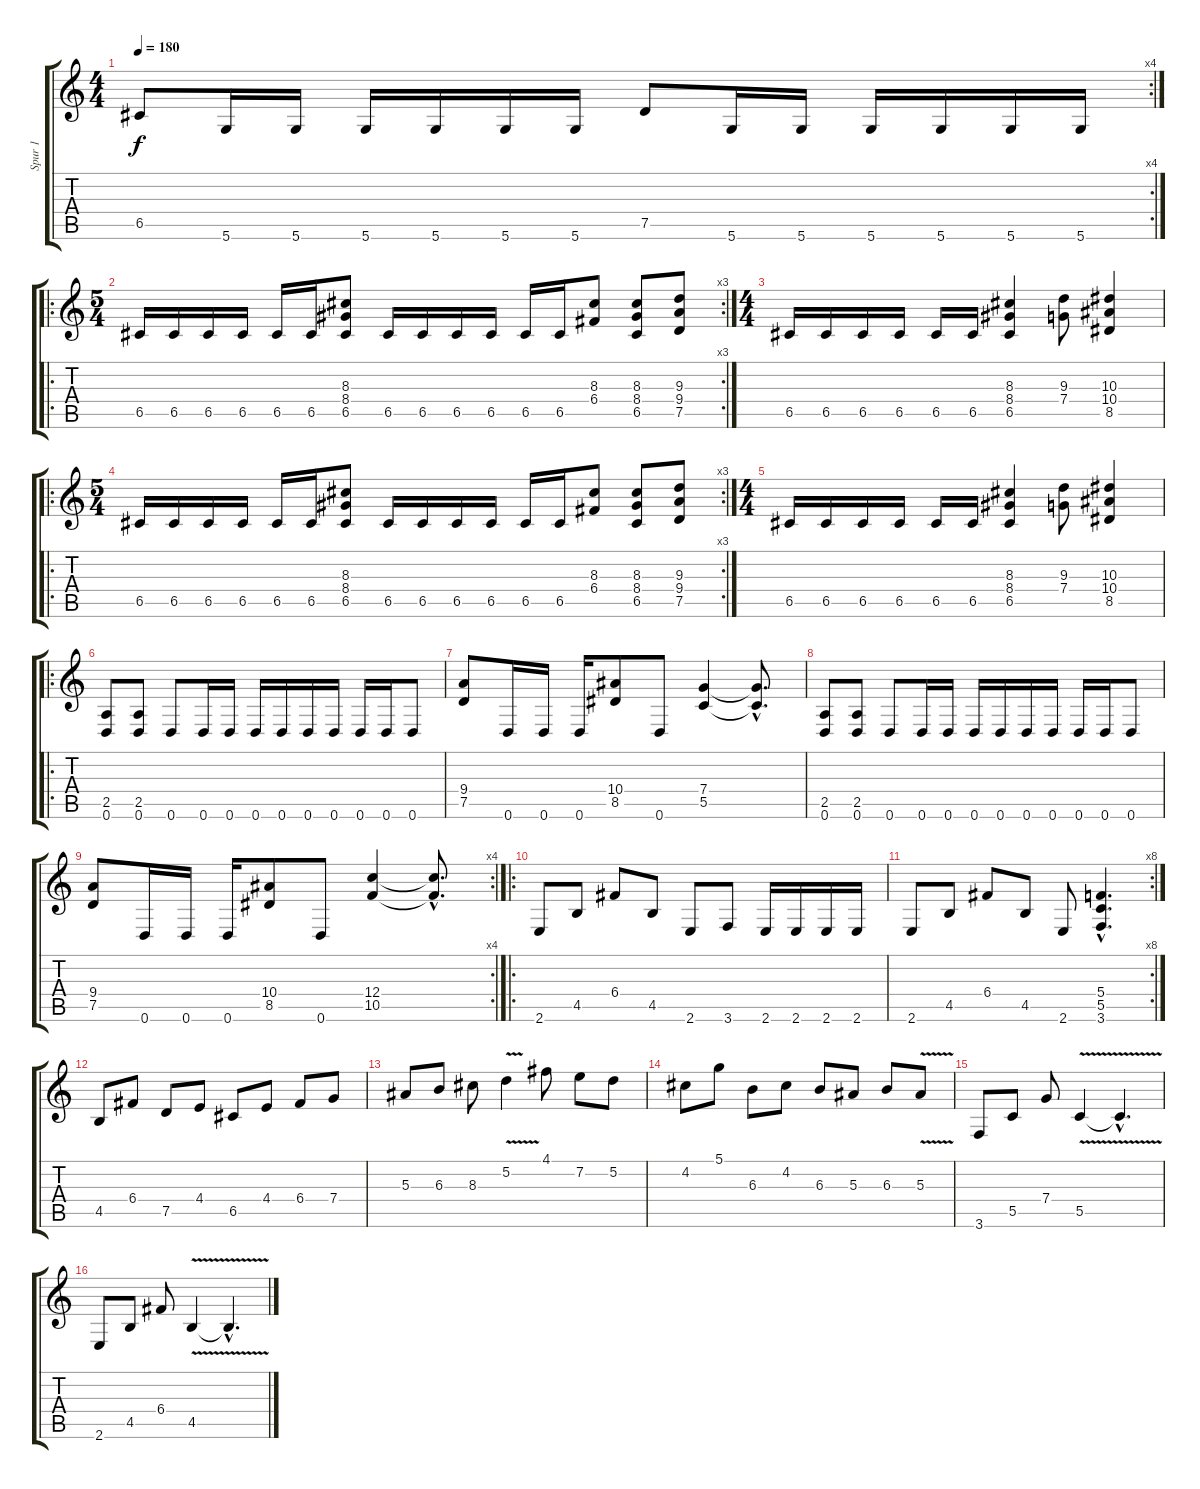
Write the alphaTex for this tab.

\track ("Spur 1" "Spur 1") {instrument distortionguitar}
\staff {score tabs}
\tuning (D4 A3 F3 C3 G2 D2) {hide}
\rc 4
\ts (4 4)
\tempo 180
\clef g2
\ks c
6.5.8{dy f} 5.6.16 5.6.16 5.6.16 5.6.16 5.6.16 5.6.16 7.5.8 5.6.16 5.6.16 5.6.16 5.6.16 5.6.16 5.6.16 |
\ro
\rc 3
\ts (5 4)
6.5.16 6.5.16 6.5.16 6.5.16 6.5.16 6.5.16 (8.3 8.4 6.5).8 6.5.16 6.5.16 6.5.16 6.5.16 6.5.16 6.5.16 (8.3 6.4).8 (8.3 8.4 6.5).8 (9.3 9.4 7.5).8 |
\ts (4 4)
6.5.16 6.5.16 6.5.16 6.5.16 6.5.16 6.5.16 (8.3 8.4 6.5).4 (9.3 7.4).8 (10.3 10.4 8.5).4 |
\ro
\rc 3
\ts (5 4)
6.5.16 6.5.16 6.5.16 6.5.16 6.5.16 6.5.16 (8.3 8.4 6.5).8 6.5.16 6.5.16 6.5.16 6.5.16 6.5.16 6.5.16 (8.3 6.4).8 (8.3 8.4 6.5).8 (9.3 9.4 7.5).8 |
\ts (4 4)
6.5.16 6.5.16 6.5.16 6.5.16 6.5.16 6.5.16 (8.3 8.4 6.5).4 (9.3 7.4).8 (10.3 10.4 8.5).4 |
\ro
(2.5 0.6).8 (2.5 0.6).8 0.6.8 0.6.16 0.6.16 0.6.16 0.6.16 0.6.16 0.6.16 0.6.16 0.6.16 0.6.8 |
(9.4 7.5).8 0.6.16 0.6.16 0.6.16 (10.4 8.5).8 0.6.8 (7.4 5.5).4 (7.4{hac t} 5.5{hac t}).8{d} |
(2.5 0.6).8 (2.5 0.6).8 0.6.8 0.6.16 0.6.16 0.6.16 0.6.16 0.6.16 0.6.16 0.6.16 0.6.16 0.6.8 |
\rc 4
(9.4 7.5).8 0.6.16 0.6.16 0.6.16 (10.4 8.5).8 0.6.8 (12.4 10.5).4 (12.4{hac t} 10.5{hac t}).8{d} |
\ro
2.6.8 4.5.8 6.4.8 4.5.8 2.6.8 3.6.8 2.6.16 2.6.16 2.6.16 2.6.16 |
\rc 8
2.6.8 4.5.8 6.4.8 4.5.8 2.6.8 (5.4{hac} 5.5{hac} 3.6{hac}).4{d} |
4.5.8 6.4.8 7.5.8 4.4.8 6.5.8 4.4.8 6.4.8 7.4.8 |
5.3.8 6.3.8 8.3.8 5.2{v}.4 4.1.8 7.2.8 5.2.8 |
4.2.8 5.1.8 6.3.8 4.2.8 6.3.8 5.3.8 6.3.8 5.3{v}.8 |
3.6.8 5.5.8 7.4.8 5.5{v}.4 5.5{v hac t}.4{d} |
2.6.8 4.5.8 6.4.8 4.5{v}.4 4.5{v hac t}.4{d}
